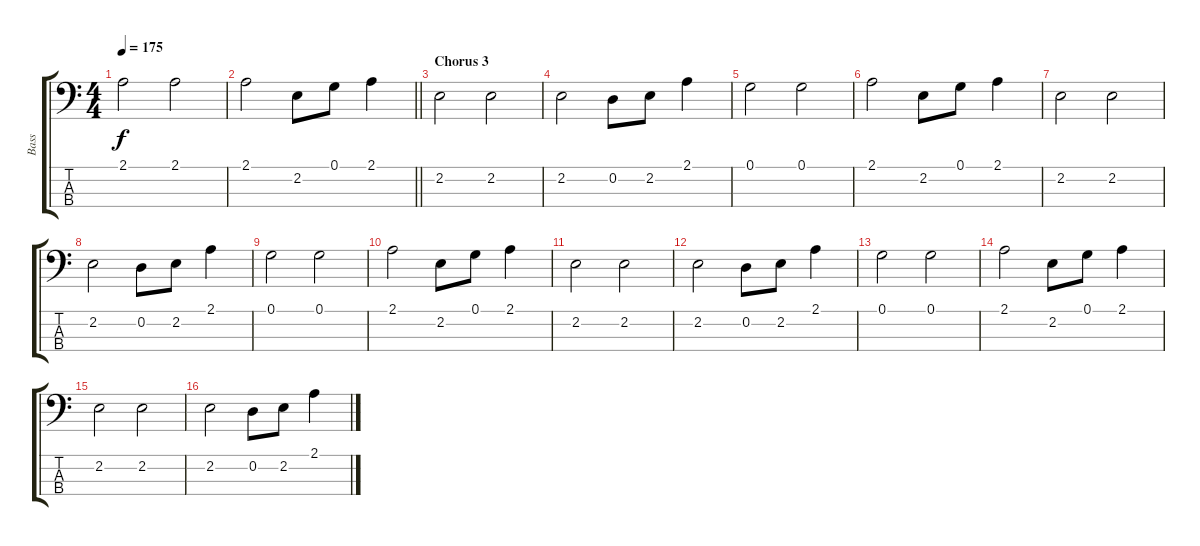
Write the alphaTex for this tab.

\track ("Bass" "Bass") {instrument electricbassfinger}
\staff {score tabs}
\tuning (G2 D2 A1 E1) {hide}
\ts (4 4)
\tempo 175
\clef f4
\ks c
2.1.2{dy f} 2.1.2 |
\barLineRight lightlight
2.1.2 2.2.8 0.1.8 2.1.4 |
\section ("" "Chorus 3")
2.2.2 2.2.2 |
2.2.2 0.2.8 2.2.8 2.1.4 |
0.1.2 0.1.2 |
2.1.2 2.2.8 0.1.8 2.1.4 |
2.2.2 2.2.2 |
2.2.2 0.2.8 2.2.8 2.1.4 |
0.1.2 0.1.2 |
2.1.2 2.2.8 0.1.8 2.1.4 |
2.2.2 2.2.2 |
2.2.2 0.2.8 2.2.8 2.1.4 |
0.1.2 0.1.2 |
2.1.2 2.2.8 0.1.8 2.1.4 |
2.2.2 2.2.2 |
2.2.2 0.2.8 2.2.8 2.1.4
